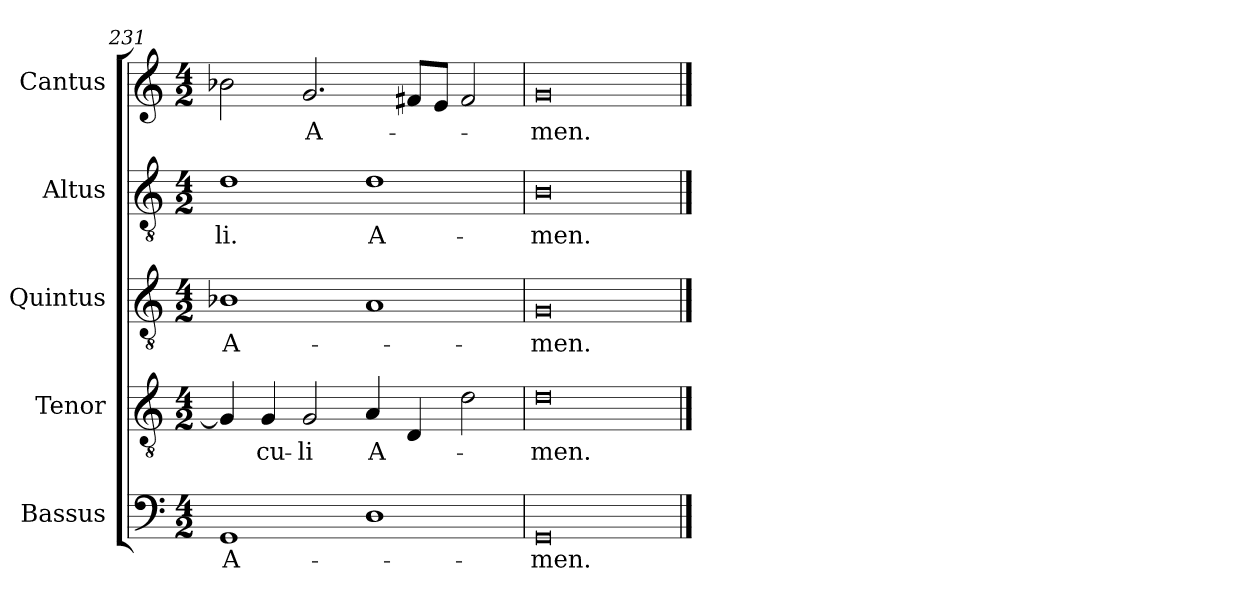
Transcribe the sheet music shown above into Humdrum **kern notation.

**kern	**text	**kern	**text	**kern	**text	**kern	**text	**kern	**text
*part5	*part5	*part4	*part4	*part3	*part3	*part2	*part2	*part1	*part1
*staff5	*staff5	*staff4	*staff4	*staff3	*staff3	*staff2	*staff2	*staff1	*staff1
*I"Bassus	*	*I"Tenor	*	*I"Quintus	*	*I"Altus	*	*I"Cantus	*
*I'Bass.	*	*	*	*	*	*	*	*	*
*clefF4	*	*clefGv2	*	*clefGv2	*	*clefGv2	*	*clefG2	*
*	*	*ITrd7c12	*	*ITrd7c12	*	*ITrd7c12	*	*	*
*k[]	*	*k[]	*	*k[]	*	*k[]	*	*k[]	*
*C:	*	*C:	*	*C:	*	*C:	*	*C:	*
*M4/2	*	*M4/2	*	*M4/2	*	*M4/2	*	*M4/2	*
=231	=231	=231	=231	=231	=231	=231	=231	=231	=231
1GG/	A-	4GG/]	.	1BB-X\	A-	1D\	-li.	2b-X\	.
.	.	4GG/	-cu-	.	.	.	.	.	.
.	.	2GG/	-li	.	.	.	.	2.g/	A-
1D\	.	4AA/	A-	1AA/	.	1D\	A-	.	.
.	.	4DD/	.	.	.	.	.	8f#/L	.
.	.	.	.	.	.	.	.	8e/J	.
.	.	2D\	.	.	.	.	.	2f#/	.
=232	=232	=232	=232	=232	=232	=232	=232	=232	=232
0GG/	-men.	0D\	-men.	0GG/	-men.	0BB\	-men.	0g/	-men.
==	==	==	==	==	==	==	==	==	==
*-	*-	*-	*-	*-	*-	*-	*-	*-	*-
